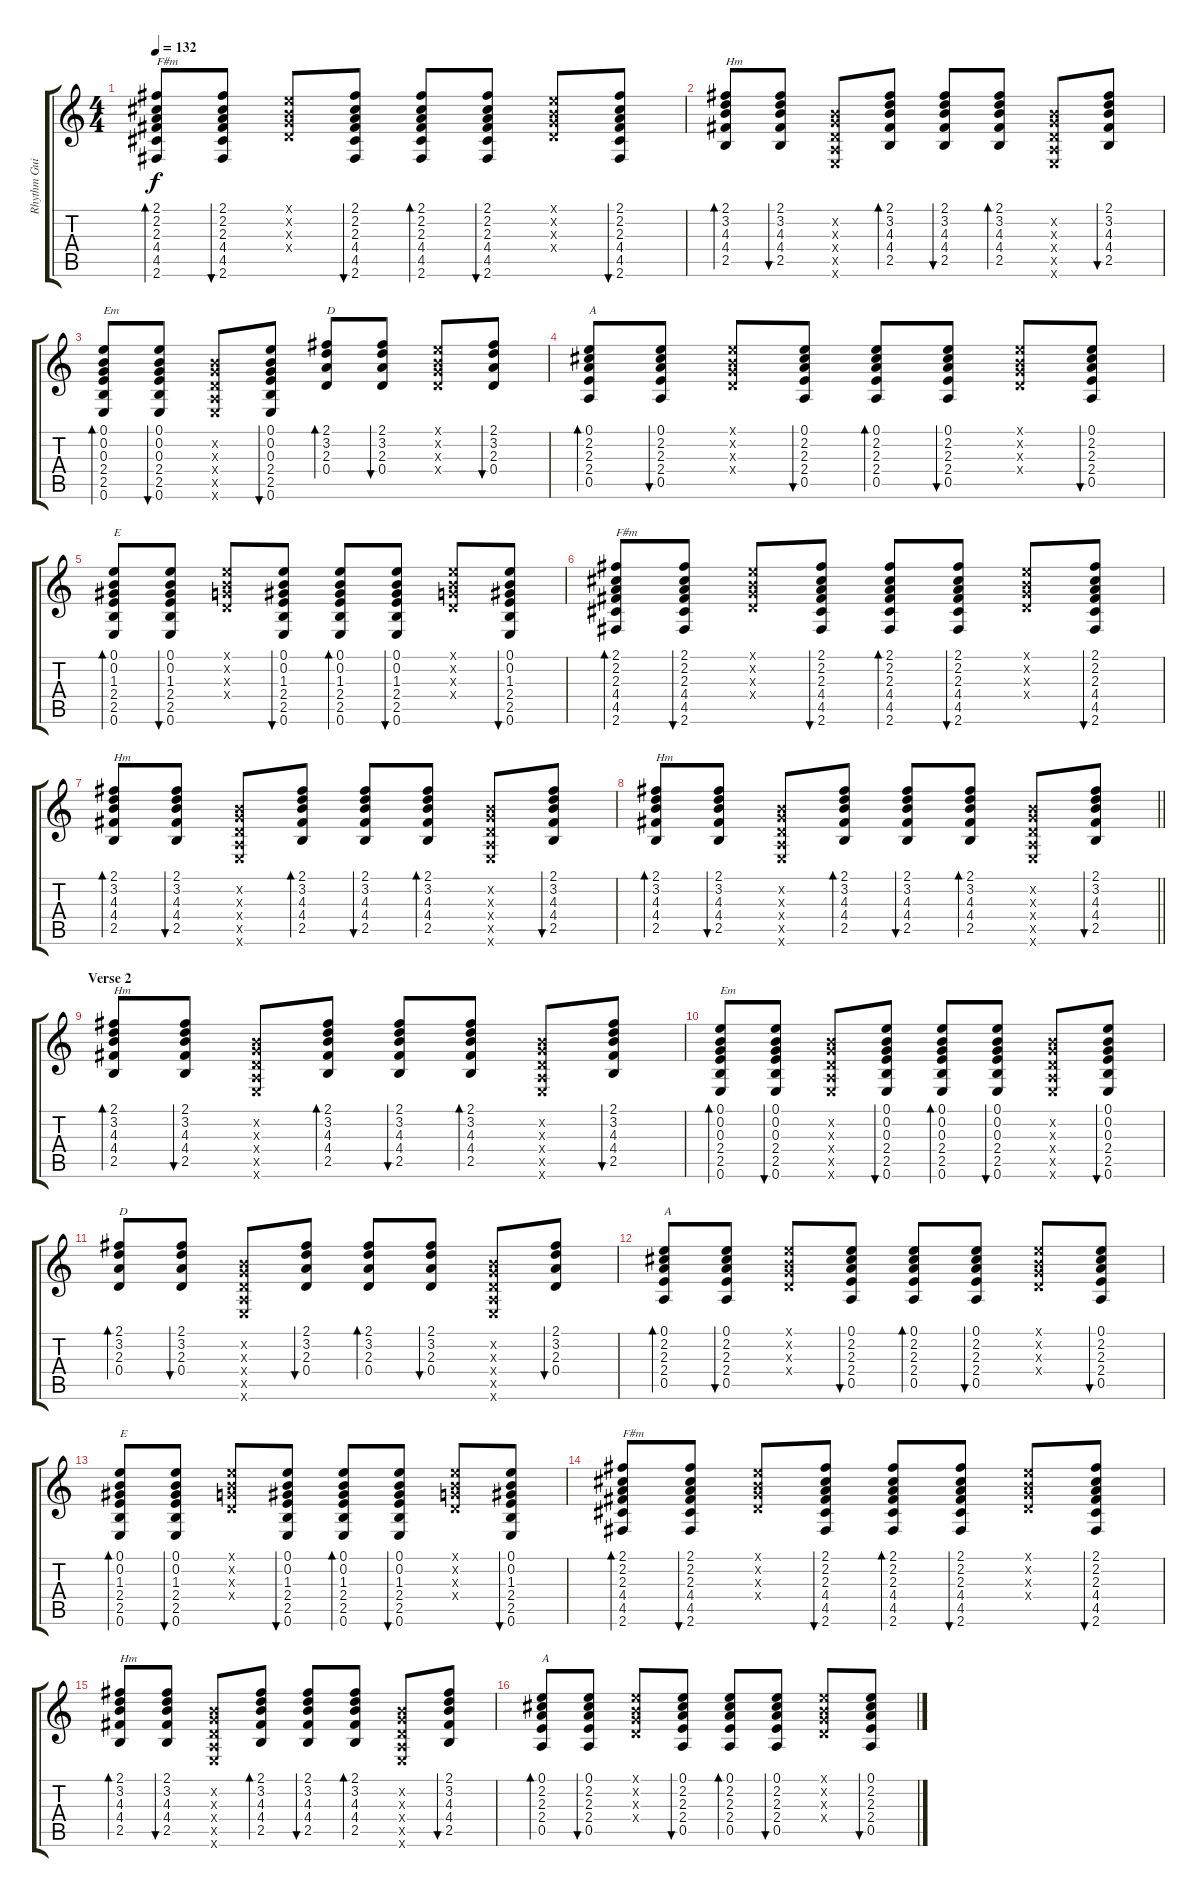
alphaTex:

\track ("Rhythm Guitar" "Rhythm Gui") {instrument acousticguitarsteel}
\staff {score tabs}
\tuning (E4 B3 G3 D3 A2 E2) {hide}
\ts (4 4)
\tempo 132
\clef g2
\ks c
(2.1 2.2 2.3 4.4 4.5 2.6).8{bd 60 txt "F#m" dy f} (2.1 2.2 2.3 4.4 4.5 2.6).8{bu 60} (0.1{x} 0.2{x} 0.3{x} 0.4{x}).8 (2.1 2.2 2.3 4.4 4.5 2.6).8{bu 60} (2.1 2.2 2.3 4.4 4.5 2.6).8{bd 60} (2.1 2.2 2.3 4.4 4.5 2.6).8{bu 60} (0.1{x} 0.2{x} 0.3{x} 0.4{x}).8 (2.1 2.2 2.3 4.4 4.5 2.6).8{bu 60} |
(2.1 3.2 4.3 4.4 2.5).8{bd 60 txt "Hm"} (2.1 3.2 4.3 4.4 2.5).8{bu 60} (0.2{x} 0.3{x} 0.4{x} 0.5{x} 0.6{x}).8 (2.1 3.2 4.3 4.4 2.5).8{bd 60} (2.1 3.2 4.3 4.4 2.5).8{bu 60} (2.1 3.2 4.3 4.4 2.5).8{bd 60} (0.2{x} 0.3{x} 0.4{x} 0.5{x} 0.6{x}).8 (2.1 3.2 4.3 4.4 2.5).8{bu 60} |
(0.1 0.2 0.3 2.4 2.5 0.6).8{bd 60 txt "Em"} (0.1 0.2 0.3 2.4 2.5 0.6).8{bu 60} (0.2{x} 0.3{x} 0.4{x} 0.5{x} 0.6{x}).8 (0.1 0.2 0.3 2.4 2.5 0.6).8{bu 60} (2.1 3.2 2.3 0.4).8{bd 60 txt "D"} (2.1 3.2 2.3 0.4).8{bu 60} (0.1{x} 0.2{x} 0.3{x} 0.4{x}).8 (2.1 3.2 2.3 0.4).8{bu 60} |
(0.1 2.2 2.3 2.4 0.5).8{bd 60 txt "A"} (0.1 2.2 2.3 2.4 0.5).8{bu 60} (0.1{x} 0.2{x} 0.3{x} 0.4{x}).8 (0.1 2.2 2.3 2.4 0.5).8{bu 60} (0.1 2.2 2.3 2.4 0.5).8{bd 60} (0.1 2.2 2.3 2.4 0.5).8{bu 60} (0.1{x} 0.2{x} 0.3{x} 0.4{x}).8 (0.1 2.2 2.3 2.4 0.5).8{bu 60} |
(0.1 0.2 1.3 2.4 2.5 0.6).8{bd 60 txt "E"} (0.1 0.2 1.3 2.4 2.5 0.6).8{bu 60} (0.1{x} 0.2{x} 0.3{x} 0.4{x}).8 (0.1 0.2 1.3 2.4 2.5 0.6).8{bu 60} (0.1 0.2 1.3 2.4 2.5 0.6).8{bd 60} (0.1 0.2 1.3 2.4 2.5 0.6).8{bu 60} (0.1{x} 0.2{x} 0.3{x} 0.4{x}).8 (0.1 0.2 1.3 2.4 2.5 0.6).8{bu 60} |
(2.1 2.2 2.3 4.4 4.5 2.6).8{bd 60 txt "F#m"} (2.1 2.2 2.3 4.4 4.5 2.6).8{bu 60} (0.1{x} 0.2{x} 0.3{x} 0.4{x}).8 (2.1 2.2 2.3 4.4 4.5 2.6).8{bu 60} (2.1 2.2 2.3 4.4 4.5 2.6).8{bd 60} (2.1 2.2 2.3 4.4 4.5 2.6).8{bu 60} (0.1{x} 0.2{x} 0.3{x} 0.4{x}).8 (2.1 2.2 2.3 4.4 4.5 2.6).8{bu 60} |
(2.1 3.2 4.3 4.4 2.5).8{bd 60 txt "Hm"} (2.1 3.2 4.3 4.4 2.5).8{bu 60} (0.2{x} 0.3{x} 0.4{x} 0.5{x} 0.6{x}).8 (2.1 3.2 4.3 4.4 2.5).8{bd 60} (2.1 3.2 4.3 4.4 2.5).8{bu 60} (2.1 3.2 4.3 4.4 2.5).8{bd 60} (0.2{x} 0.3{x} 0.4{x} 0.5{x} 0.6{x}).8 (2.1 3.2 4.3 4.4 2.5).8{bu 60} |
\barLineRight lightlight
(2.1 3.2 4.3 4.4 2.5).8{bd 60 txt "Hm"} (2.1 3.2 4.3 4.4 2.5).8{bu 60} (0.2{x} 0.3{x} 0.4{x} 0.5{x} 0.6{x}).8 (2.1 3.2 4.3 4.4 2.5).8{bd 60} (2.1 3.2 4.3 4.4 2.5).8{bu 60} (2.1 3.2 4.3 4.4 2.5).8{bd 60} (0.2{x} 0.3{x} 0.4{x} 0.5{x} 0.6{x}).8 (2.1 3.2 4.3 4.4 2.5).8{bu 60} |
\section ("" "Verse 2")
(2.1 3.2 4.3 4.4 2.5).8{bd 60 txt "Hm"} (2.1 3.2 4.3 4.4 2.5).8{bu 60} (0.2{x} 0.3{x} 0.4{x} 0.5{x} 0.6{x}).8 (2.1 3.2 4.3 4.4 2.5).8{bd 60} (2.1 3.2 4.3 4.4 2.5).8{bu 60} (2.1 3.2 4.3 4.4 2.5).8{bd 60} (0.2{x} 0.3{x} 0.4{x} 0.5{x} 0.6{x}).8 (2.1 3.2 4.3 4.4 2.5).8{bu 60} |
(0.1 0.2 0.3 2.4 2.5 0.6).8{bd 60 txt "Em"} (0.1 0.2 0.3 2.4 2.5 0.6).8{bu 60} (0.2{x} 0.3{x} 0.4{x} 0.5{x} 0.6{x}).8 (0.1 0.2 0.3 2.4 2.5 0.6).8{bu 60} (0.1 0.2 0.3 2.4 2.5 0.6).8{bd 60} (0.1 0.2 0.3 2.4 2.5 0.6).8{bu 60} (0.2{x} 0.3{x} 0.4{x} 0.5{x} 0.6{x}).8 (0.1 0.2 0.3 2.4 2.5 0.6).8{bu 60} |
(2.1 3.2 2.3 0.4).8{bd 60 txt "D"} (2.1 3.2 2.3 0.4).8{bu 60} (0.2{x} 0.3{x} 0.4{x} 0.5{x} 0.6{x}).8 (2.1 3.2 2.3 0.4).8{bu 60} (2.1 3.2 2.3 0.4).8{bd 60} (2.1 3.2 2.3 0.4).8{bu 60} (0.2{x} 0.3{x} 0.4{x} 0.5{x} 0.6{x}).8 (2.1 3.2 2.3 0.4).8{bu 60} |
(0.1 2.2 2.3 2.4 0.5).8{bd 60 txt "A"} (0.1 2.2 2.3 2.4 0.5).8{bu 60} (0.1{x} 0.2{x} 0.3{x} 0.4{x}).8 (0.1 2.2 2.3 2.4 0.5).8{bu 60} (0.1 2.2 2.3 2.4 0.5).8{bd 60} (0.1 2.2 2.3 2.4 0.5).8{bu 60} (0.1{x} 0.2{x} 0.3{x} 0.4{x}).8 (0.1 2.2 2.3 2.4 0.5).8{bu 60} |
(0.1 0.2 1.3 2.4 2.5 0.6).8{bd 60 txt "E"} (0.1 0.2 1.3 2.4 2.5 0.6).8{bu 60} (0.1{x} 0.2{x} 0.3{x} 0.4{x}).8 (0.1 0.2 1.3 2.4 2.5 0.6).8{bu 60} (0.1 0.2 1.3 2.4 2.5 0.6).8{bd 60} (0.1 0.2 1.3 2.4 2.5 0.6).8{bu 60} (0.1{x} 0.2{x} 0.3{x} 0.4{x}).8 (0.1 0.2 1.3 2.4 2.5 0.6).8{bu 60} |
(2.1 2.2 2.3 4.4 4.5 2.6).8{bd 60 txt "F#m"} (2.1 2.2 2.3 4.4 4.5 2.6).8{bu 60} (0.1{x} 0.2{x} 0.3{x} 0.4{x}).8 (2.1 2.2 2.3 4.4 4.5 2.6).8{bu 60} (2.1 2.2 2.3 4.4 4.5 2.6).8{bd 60} (2.1 2.2 2.3 4.4 4.5 2.6).8{bu 60} (0.1{x} 0.2{x} 0.3{x} 0.4{x}).8 (2.1 2.2 2.3 4.4 4.5 2.6).8{bu 60} |
(2.1 3.2 4.3 4.4 2.5).8{bd 60 txt "Hm"} (2.1 3.2 4.3 4.4 2.5).8{bu 60} (0.2{x} 0.3{x} 0.4{x} 0.5{x} 0.6{x}).8 (2.1 3.2 4.3 4.4 2.5).8{bd 60} (2.1 3.2 4.3 4.4 2.5).8{bu 60} (2.1 3.2 4.3 4.4 2.5).8{bd 60} (0.2{x} 0.3{x} 0.4{x} 0.5{x} 0.6{x}).8 (2.1 3.2 4.3 4.4 2.5).8{bu 60} |
(0.1 2.2 2.3 2.4 0.5).8{bd 60 txt "A"} (0.1 2.2 2.3 2.4 0.5).8{bu 60} (0.1{x} 0.2{x} 0.3{x} 0.4{x}).8 (0.1 2.2 2.3 2.4 0.5).8{bu 60} (0.1 2.2 2.3 2.4 0.5).8{bd 60} (0.1 2.2 2.3 2.4 0.5).8{bu 60} (0.1{x} 0.2{x} 0.3{x} 0.4{x}).8 (0.1 2.2 2.3 2.4 0.5).8{bu 60}
